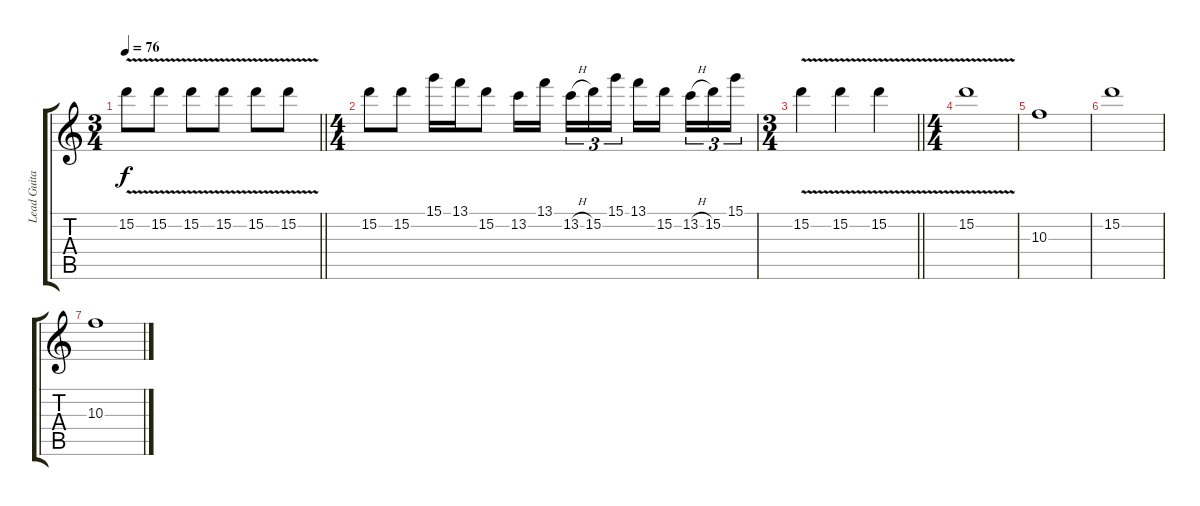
\track ("Lead Guitar (2&5)" "Lead Guita") {instrument electricguitarjazz}
\staff {score tabs}
\tuning (E4 B3 G3 D3 A2 E2) {hide}
\ts (3 4)
\tempo 76
\clef g2
\barLineRight lightlight
\ks c
15.2{v}.8{dy f} 15.2{v}.8 15.2{v}.8 15.2{v}.8 15.2{v}.8 15.2{v}.8 |
\ts (4 4)
15.2.8 15.2.8 15.1.16 13.1.16 15.2.8 13.2.16 13.1.16{beam splitsecondary} 13.2{h}.16{tu (3 2)} 15.2.16{tu (3 2)} 15.1.16{tu (3 2)} 13.1.16 15.2.16{beam splitsecondary} 13.2{h}.16{tu (3 2)} 15.2.16{tu (3 2)} 15.1.16{tu (3 2)} |
\ts (3 4)
\barLineRight lightlight
15.2{v}.4 15.2{v}.4 15.2{v}.4 |
\ts (4 4)
15.2{v}.1 |
10.3.1 |
15.2.1 |
10.3.1
